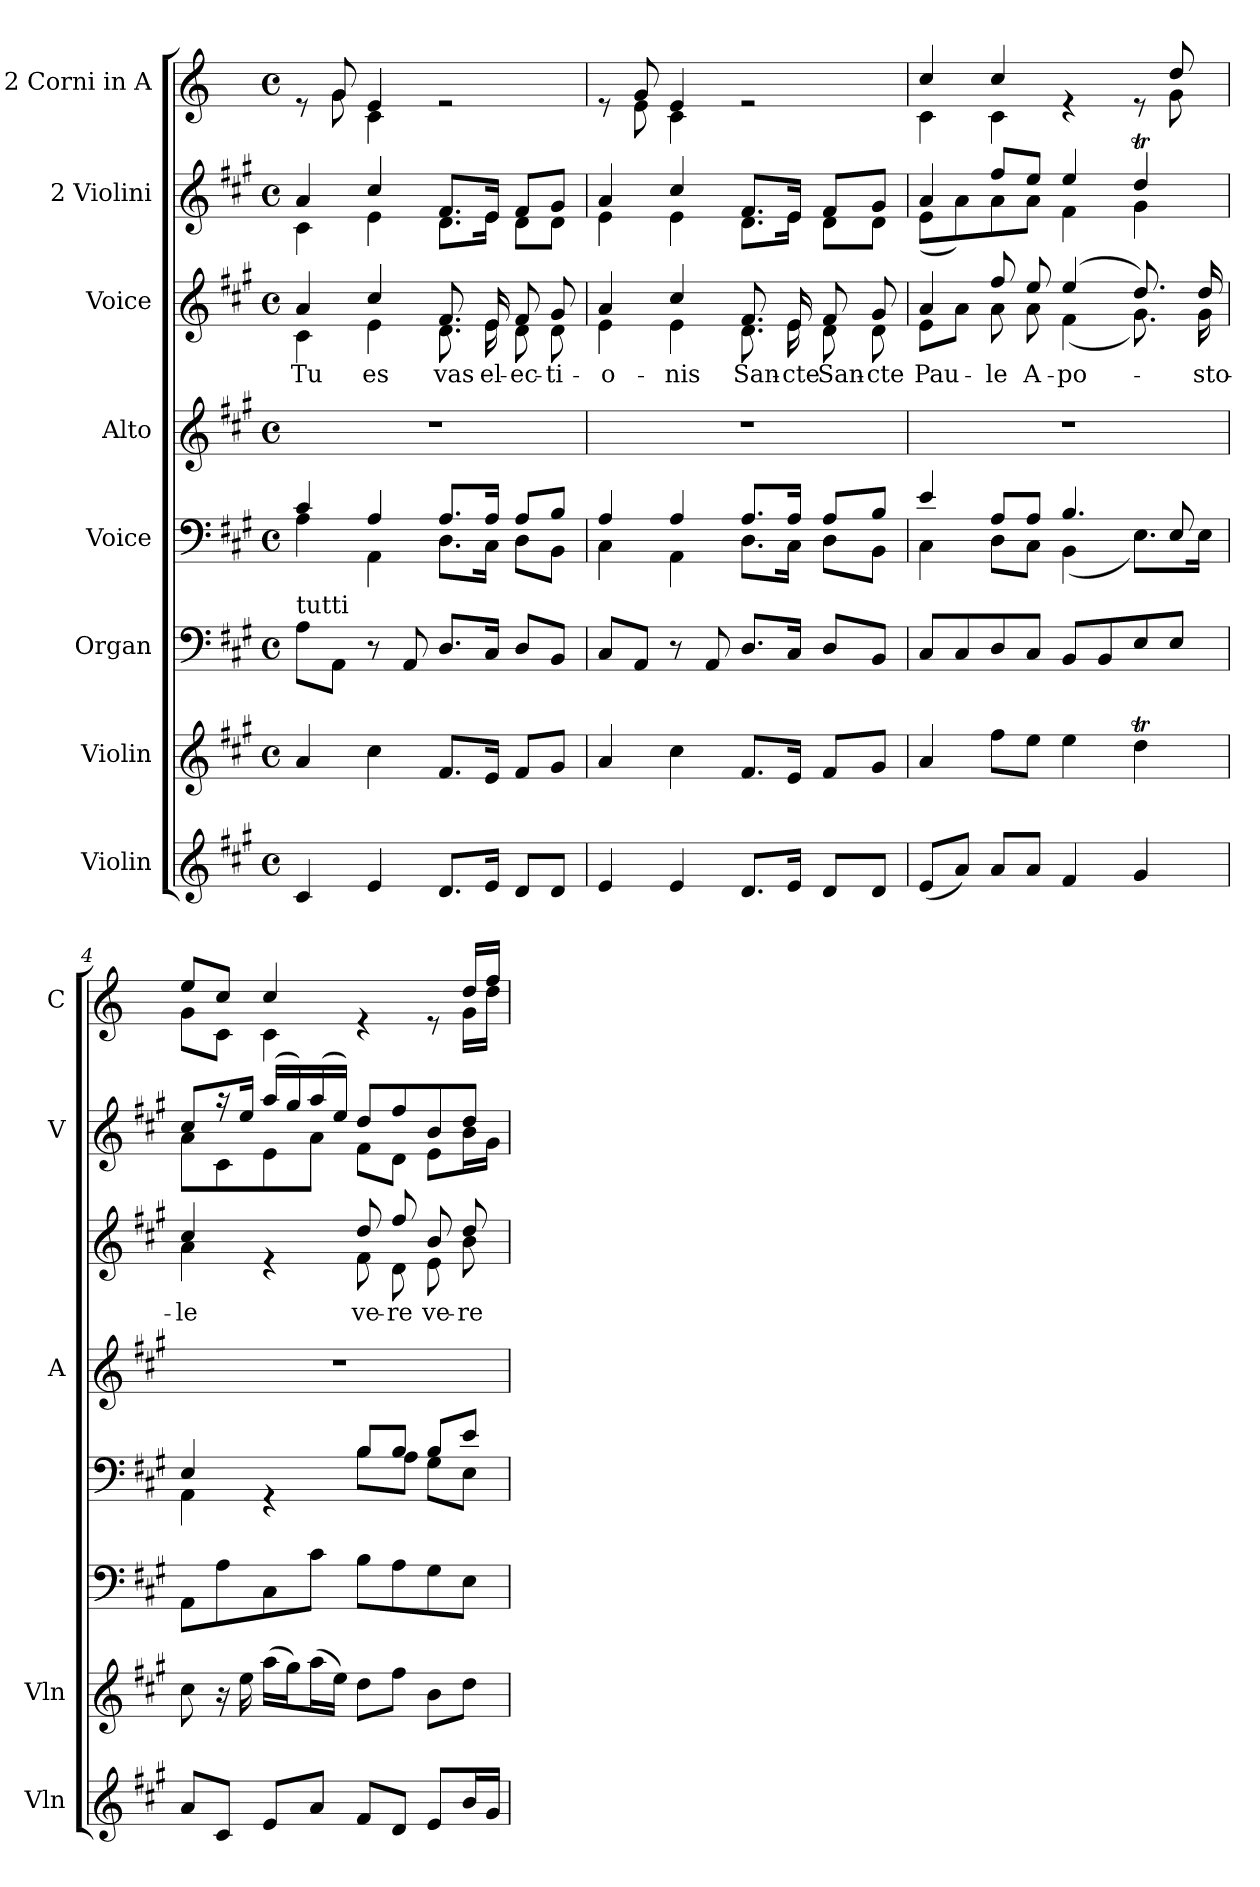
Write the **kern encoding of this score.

**kern	**kern	**kern	**kern	**kern	**kern	**text	**kern	**kern
*part8	*part7	*part6	*part5	*part4	*part3	*part3	*part2	*part1
*staff8	*staff7	*staff6	*staff5	*staff4	*staff3	*staff3	*staff2	*staff1
*I"Violin	*I"Violin	*I"Organ	*I"Voice	*I"Alto	*I"Voice	*	*I"2 Violini	*I"2 Corni in A
*I'Vln	*I'Vln	*	*	*I'A	*	*	*I'V	*I'C
*clefG2	*clefG2	*clefF4	*clefF4	*clefG2	*clefG2	*	*clefG2	*clefG2
*	*	*	*	*	*	*	*	*ITrd2c3
*k[f#c#g#]	*k[f#c#g#]	*k[f#c#g#]	*k[f#c#g#]	*k[f#c#g#]	*k[f#c#g#]	*	*k[f#c#g#]	*k[f#c#g#]
*M4/4	*M4/4	*M4/4	*M4/4	*M4/4	*M4/4	*	*M4/4	*M4/4
*met(c)	*met(c)	*met(c)	*met(c)	*met(c)	*met(c)	*	*met(c)	*met(c)
*MM60	*MM60	*MM60	*MM60	*MM60	*MM60	*	*MM60	*MM60
=1	=1	=1	=1	=1	=1	=1	=1	=1
*	*	*	*^	*	*^	*	*	*
!	!	!	!	!	!	!	!	!	!	!LO:TX:a:B:t=[
!	!	!	!	!	!	!	!	!	!	!LO:TX:a:B:t=] Andante
!	!	!LO:TX:a:t=tutti	!	!	!	!	!	!	!	!
!	!	!	!	!	!	!	!	!LO:LY:b	!	!
*	*	*	*	*	*	*	*	*	*^	*^
4c#/	4a/	8A\L	4c#/	4A\	1r	4a/	4c#\	Tu	4a/	4c#\	8re	8ryy
.	.	8AA\J	.	.	.	.	.	.	.	.	8e/	8e\
!	!	!	!	!	!	!	!	!LO:LY:b	!	!	!	!
4e/	4cc#\	8r	4A/	4AA\	.	4cc#/	4e\	es	4cc#/	4e\	4c#/	4A\
.	.	8AA/	.	.	.	.	.	.	.	.	.	.
!	!	!	!	!	!	!	!	!LO:LY:b	!	!	!	!
8.d/L	8.f#/L	8.D/L	8.A/L	8.D\L	.	8.f#/	8.d\	vas	8.f#/L	8.d\L	2re	2ryy
!	!	!	!	!	!	!	!	!LO:LY:b	!	!	!	!
16e/Jk	16e/Jk	16C#/Jk	16A/Jk	16C#\Jk	.	16e/	16e\	el-	16e/Jk	16e\Jk	.	.
!	!	!	!	!	!	!	!	!LO:LY:b	!	!	!	!
8d/L	8f#/L	8D/L	8A/L	8D\L	.	8f#/	8d\	-ec-	8f#/L	8d\L	.	.
!	!	!	!	!	!	!	!	!LO:LY:b	!	!	!	!
8d/J	8g#/J	8BB/J	8B/J	8BB\J	.	8g#/	8d\	-ti-	8g#/J	8d\J	.	.
=2	=2	=2	=2	=2	=2	=2	=2	=2	=2	=2	=2	=2
!	!	!	!	!	!	!	!	!LO:LY:b	!	!	!	!
4e/	4a/	8C#/L	4A/	4C#\	1r	4a/	4e\	-o-	4a/	4e\	8re	8ryy
.	.	8AA/J	.	.	.	.	.	.	.	.	8e/	8c#\
!	!	!	!	!	!	!	!	!LO:LY:b	!	!	!	!
4e/	4cc#\	8r	4A/	4AA\	.	4cc#/	4e\	-nis	4cc#/	4e\	4c#/	4A\
.	.	8AA/	.	.	.	.	.	.	.	.	.	.
!	!	!	!	!	!	!	!	!LO:LY:b	!	!	!	!
8.d/L	8.f#/L	8.D/L	8.A/L	8.D\L	.	8.f#/	8.d\	San-	8.f#/L	8.d\L	2re	2ryy
!	!	!	!	!	!	!	!	!LO:LY:b	!	!	!	!
16e/Jk	16e/Jk	16C#/Jk	16A/Jk	16C#\Jk	.	16e/	16e\	-cte	16e/Jk	16e\Jk	.	.
!	!	!	!	!	!	!	!	!LO:LY:b	!	!	!	!
8d/L	8f#/L	8D/L	8A/L	8D\L	.	8f#/	8d\	San-	8f#/L	8d\L	.	.
!	!	!	!	!	!	!	!	!LO:LY:b	!	!	!	!
8d/J	8g#/J	8BB/J	8B/J	8BB\J	.	8g#/	8d\	-cte	8g#/J	8d\J	.	.
=3	=3	=3	=3	=3	=3	=3	=3	=3	=3	=3	=3	=3
!	!	!	!	!	!	!	!	!LO:LY:b	!	!	!	!
(8e/L	4a/	8C#/L	4e/	4C#\	1r	4a/	8e\L	Pau-	4a/	(8e\L	4a/	4A\
8a/J)	.	8C#/	.	.	.	.	8a\J	.	.	8a\)	.	.
!	!	!	!	!	!	!	!	!LO:LY:b	!	!	!	!
8a/L	8ff#\L	8D/	8A/L	8D\L	.	8ff#/	8a\	-le	8ff#/L	8a\	4a/	4A\
!	!	!	!	!	!	!	!	!LO:LY:b	!	!	!	!
8a/J	8ee\J	8C#/J	8A/J	8C#\J	.	8ee/	8a\	A-	8ee/J	8a\J	.	.
!	!	!	!	!	!	!	!	!LO:LY:b	!	!	!	!
4f#/	4ee\	8BB/L	4.B/	(4BB\	.	(4ee/	(4f#\	-po-	4ee/	4f#\	4re	4.ryy
.	.	8BB/	.	.	.	.	.	.	.	.	.	.
4g#/	4ddT\	8E/	.	8.E\L)	.	8.dd/)	8.g#\)	.	4ddT/	4g#\	8re	.
.	.	8E/J	8E/	.	.	.	.	.	.	.	8b/	8e\
!	!	!	!	!	!	!	!	!LO:LY:b	!	!	!	!
.	.	.	.	16E\Jk	.	16dd/	16g#\	-sto-	.	.	.	.
!!LO:LB:g=z	!!
=4	=4	=4	=4	=4	=4	=4	=4	=4	=4	=4	=4	=4
!	!	!	!	!	!	!	!	!LO:LY:b	!	!	!	!
8a/L	8cc#\	8AA\L	4E/	4AA\	1r	4cc#/	4a\	-le	8cc#/L	8a\L	8cc#/L	8e\L
8c#/J	16r	8A\	.	.	.	.	.	.	16r	8c#\	8a/J	8A\J
.	16ee\	.	.	.	.	.	.	.	16ee/Jk	.	.	.
8e/L	(16aa\LL	8C#\	4rGG	4ryy	.	4re	4ryy	.	(16aa/LL	8e\	4a/	4A\
.	16gg#\J)	.	.	.	.	.	.	.	16gg#/)	.	.	.
8a/J	(16aa\L	8c#\J	.	.	.	.	.	.	(16aa/	8a\J	.	.
.	16ee\JJ)	.	.	.	.	.	.	.	16ee/JJ)	.	.	.
!	!	!	!	!	!	!	!	!LO:LY:b	!	!	!	!
8f#/L	8dd\L	8B\L	8B/L	8B\L	.	8dd/	8f#\	ve-	8dd/L	8f#\L	4re	4.ryy
!	!	!	!	!	!	!	!	!LO:LY:b	!	!	!	!
8d/J	8ff#\J	8A\	8B/J	8A\J	.	8ff#/	8d\	-re	8ff#/	8d\J	.	.
!	!	!	!	!	!	!	!	!LO:LY:b	!	!	!	!
8e/L	8b\L	8G#\	8B/L	8G#\L	.	8b/	8e\	ve-	8b/	8e\L	8re	.
!	!	!	!	!	!	!	!	!LO:LY:b	!	!	!	!
16b/L	8dd\J	8E\J	8e/J	8E\J	.	8dd/	8b\	-re	8dd/J	16b\L	16b/LL	16e\LL
16g#/JJ	.	.	.	.	.	.	.	.	.	16g#\JJ	16dd/JJ	16b\JJ
*	*	*	*	*	*	*v	*v	*	*	*	*v	*v
*	*	*	*v	*v	*	*	*	*v	*v	*
=	=	=	=	=	=	=	=	=
*-	*-	*-	*-	*-	*-	*-	*-	*-
